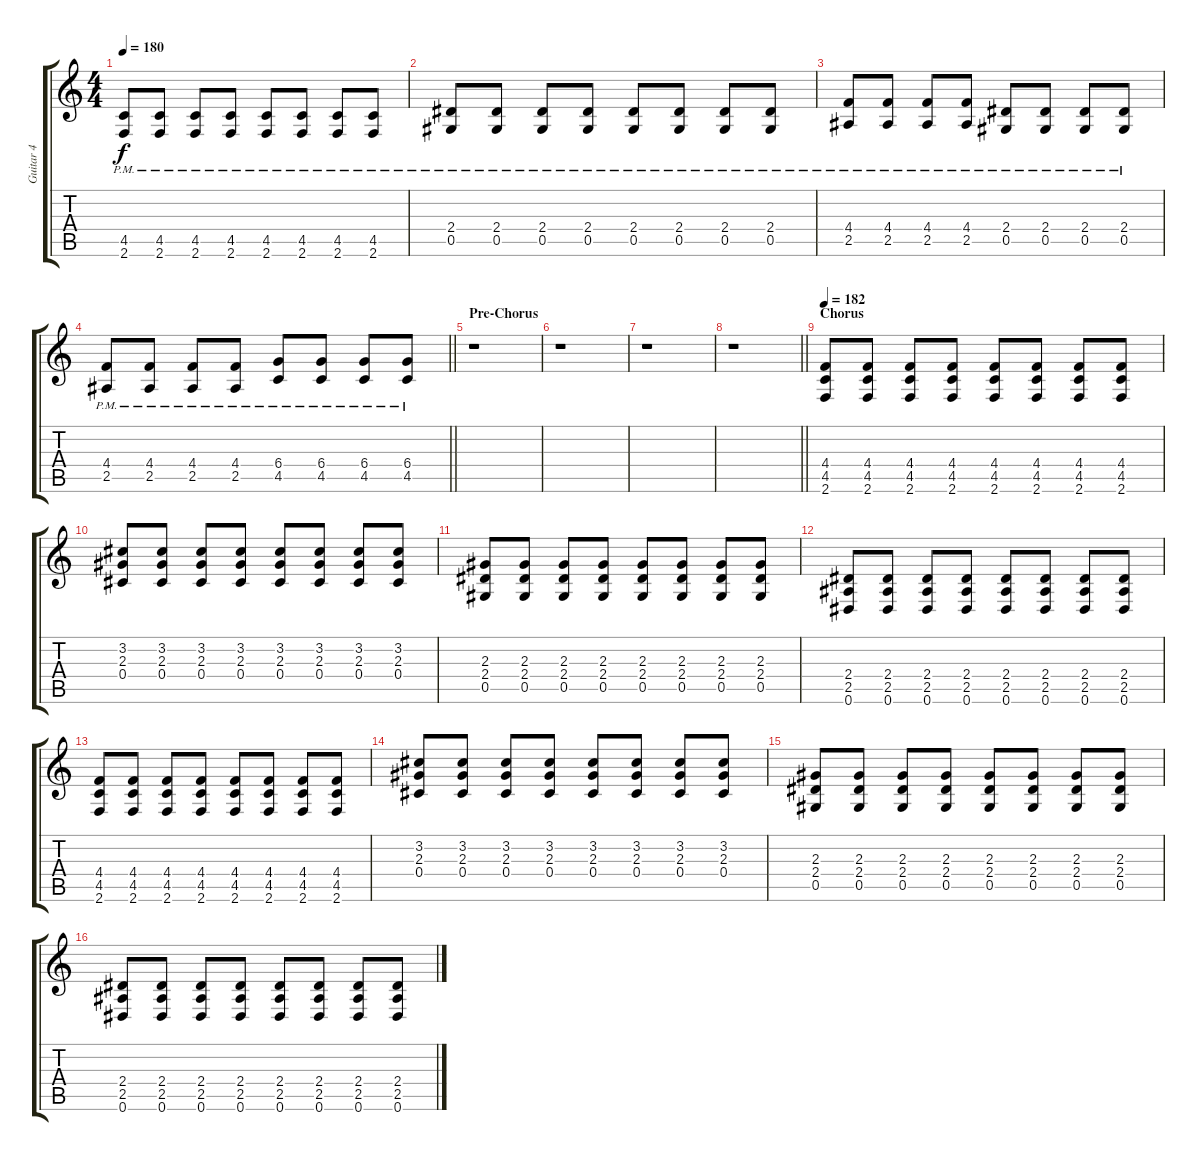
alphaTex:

\track ("Guitar 4" "Guitar 4") {instrument distortionguitar}
\staff {score tabs}
\tuning (Eb4 Bb3 Gb3 Db3 Ab2 Eb2) {hide}
\ts (4 4)
\tempo 180
\clef g2
\ks c
(4.5{pm} 2.6{pm}).8{dy f} (4.5{pm} 2.6{pm}).8 (4.5{pm} 2.6{pm}).8 (4.5{pm} 2.6{pm}).8 (4.5{pm} 2.6{pm}).8 (4.5{pm} 2.6{pm}).8 (4.5{pm} 2.6{pm}).8 (4.5{pm} 2.6{pm}).8 |
(2.4{pm} 0.5{pm}).8 (2.4{pm} 0.5{pm}).8 (2.4{pm} 0.5{pm}).8 (2.4{pm} 0.5{pm}).8 (2.4{pm} 0.5{pm}).8 (2.4{pm} 0.5{pm}).8 (2.4{pm} 0.5{pm}).8 (2.4{pm} 0.5{pm}).8 |
(4.4{pm} 2.5{pm}).8 (4.4{pm} 2.5{pm}).8 (4.4{pm} 2.5{pm}).8 (4.4{pm} 2.5{pm}).8 (2.4{pm} 0.5{pm}).8 (2.4{pm} 0.5{pm}).8 (2.4{pm} 0.5{pm}).8 (2.4{pm} 0.5{pm}).8 |
\barLineRight lightlight
(4.4{pm} 2.5{pm}).8 (4.4{pm} 2.5{pm}).8 (4.4{pm} 2.5{pm}).8 (4.4{pm} 2.5{pm}).8 (6.4{pm} 4.5{pm}).8 (6.4{pm} 4.5{pm}).8 (6.4{pm} 4.5{pm}).8 (6.4{pm} 4.5{pm}).8 |
\section ("" "Pre-Chorus")
r.1 |
r.1 |
r.1 |
\barLineRight lightlight
r.1 |
\section ("" "Chorus")
\tempo 182
(4.4 4.5 2.6).8 (4.4 4.5 2.6).8 (4.4 4.5 2.6).8 (4.4 4.5 2.6).8 (4.4 4.5 2.6).8 (4.4 4.5 2.6).8 (4.4 4.5 2.6).8 (4.4 4.5 2.6).8 |
(3.2 2.3 0.4).8 (3.2 2.3 0.4).8 (3.2 2.3 0.4).8 (3.2 2.3 0.4).8 (3.2 2.3 0.4).8 (3.2 2.3 0.4).8 (3.2 2.3 0.4).8 (3.2 2.3 0.4).8 |
(2.3 2.4 0.5).8 (2.3 2.4 0.5).8 (2.3 2.4 0.5).8 (2.3 2.4 0.5).8 (2.3 2.4 0.5).8 (2.3 2.4 0.5).8 (2.3 2.4 0.5).8 (2.3 2.4 0.5).8 |
(2.4 2.5 0.6).8 (2.4 2.5 0.6).8 (2.4 2.5 0.6).8 (2.4 2.5 0.6).8 (2.4 2.5 0.6).8 (2.4 2.5 0.6).8 (2.4 2.5 0.6).8 (2.4 2.5 0.6).8 |
(4.4 4.5 2.6).8 (4.4 4.5 2.6).8 (4.4 4.5 2.6).8 (4.4 4.5 2.6).8 (4.4 4.5 2.6).8 (4.4 4.5 2.6).8 (4.4 4.5 2.6).8 (4.4 4.5 2.6).8 |
(3.2 2.3 0.4).8 (3.2 2.3 0.4).8 (3.2 2.3 0.4).8 (3.2 2.3 0.4).8 (3.2 2.3 0.4).8 (3.2 2.3 0.4).8 (3.2 2.3 0.4).8 (3.2 2.3 0.4).8 |
(2.3 2.4 0.5).8 (2.3 2.4 0.5).8 (2.3 2.4 0.5).8 (2.3 2.4 0.5).8 (2.3 2.4 0.5).8 (2.3 2.4 0.5).8 (2.3 2.4 0.5).8 (2.3 2.4 0.5).8 |
(2.4 2.5 0.6).8 (2.4 2.5 0.6).8 (2.4 2.5 0.6).8 (2.4 2.5 0.6).8 (2.4 2.5 0.6).8 (2.4 2.5 0.6).8 (2.4 2.5 0.6).8 (2.4 2.5 0.6).8
